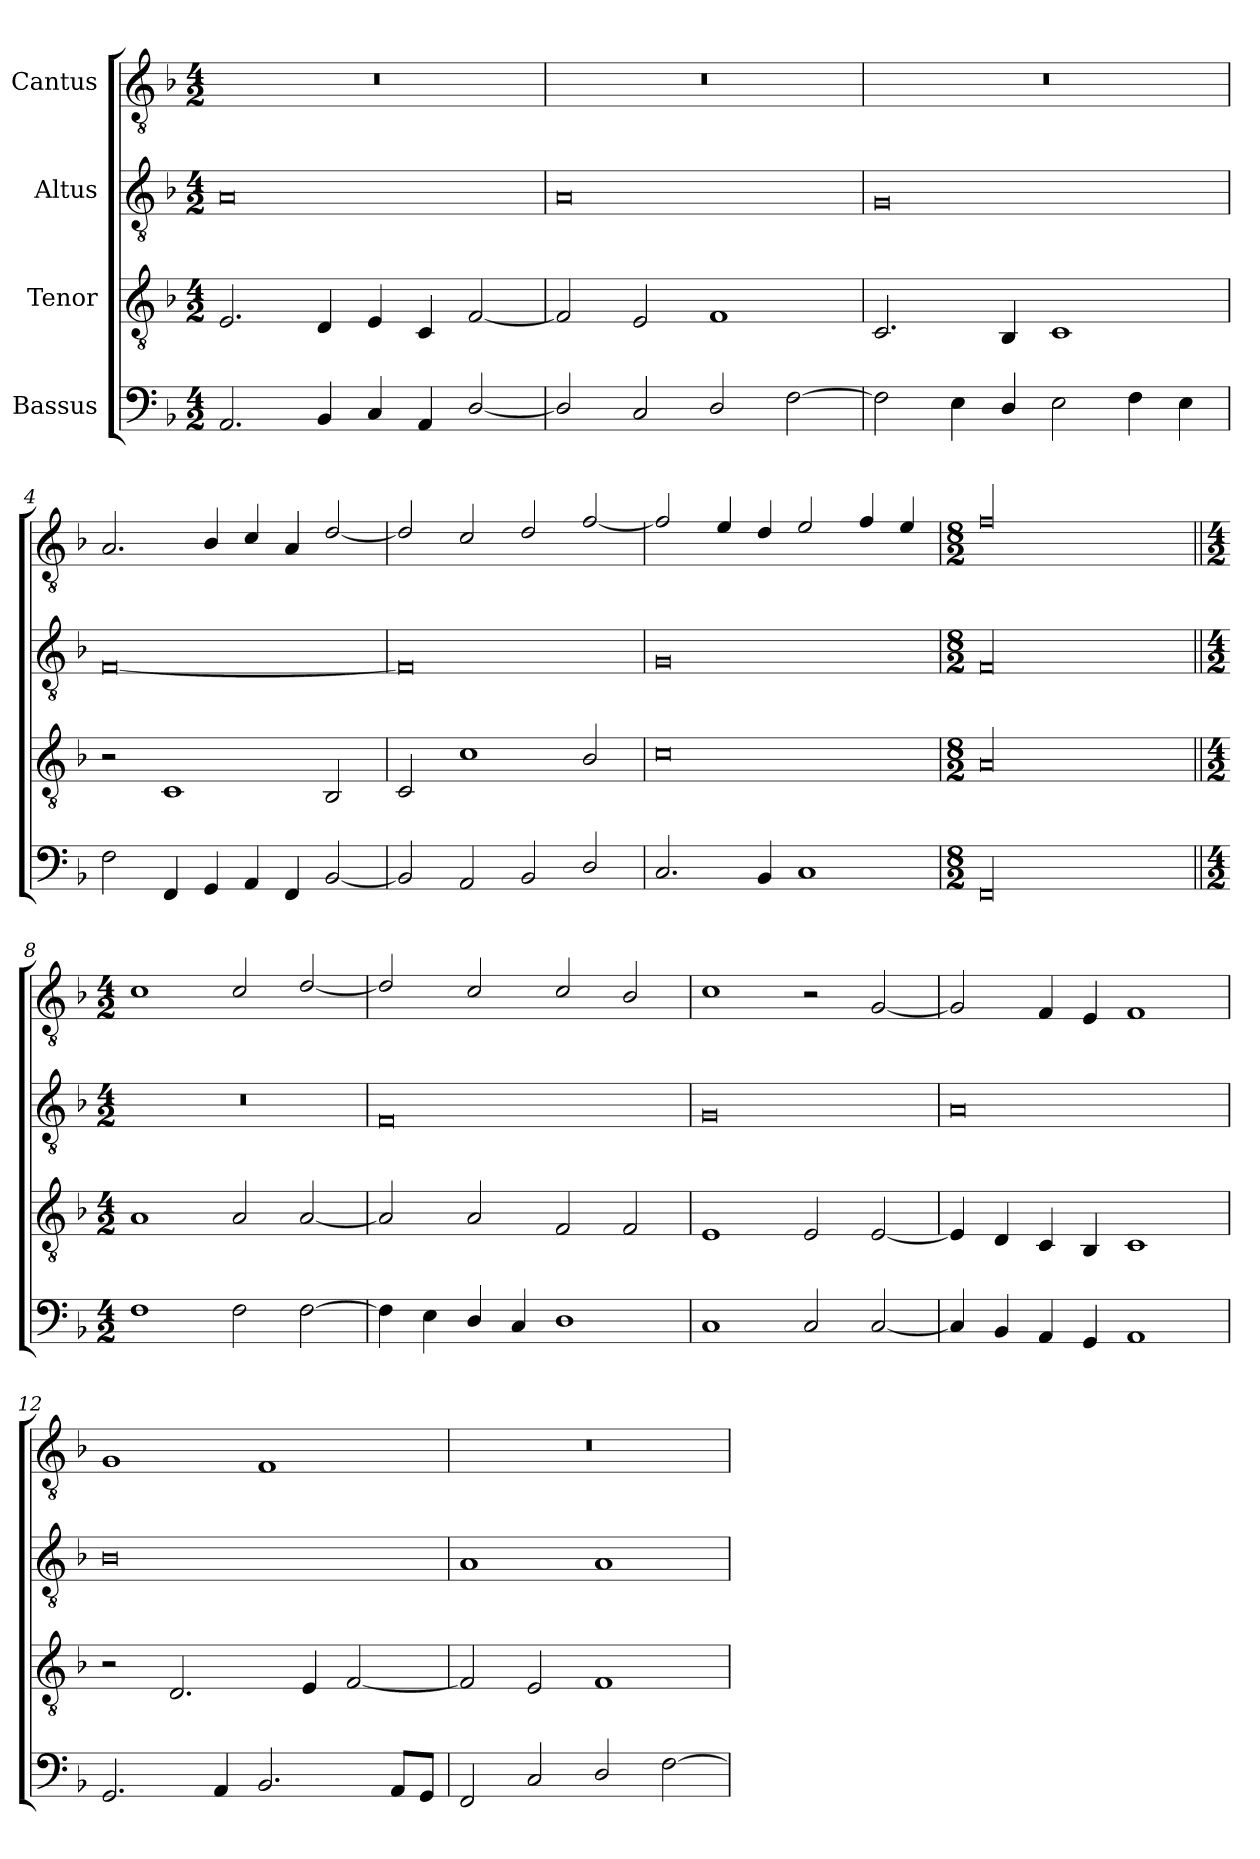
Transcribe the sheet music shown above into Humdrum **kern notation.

**kern	**kern	**kern	**kern
*part4	*part3	*part2	*part1
*staff4	*staff3	*staff2	*staff1
*I"Bassus	*I"Tenor	*I"Altus	*I"Cantus
*clefF4	*clefGv2	*clefGv2	*clefGv2
*k[b-]	*k[b-]	*k[b-]	*k[b-]
*M4/2	*M4/2	*M4/2	*M4/2
=1	=1	=1	=1
2.AA/	2.E/	0A/	0r
4BB-/	4D/	.	.
4C/	4E/	.	.
4AA/	4C/	.	.
[2D/	[2F/	.	.
=2	=2	=2	=2
2D/]	2F/]	0A/	0r
2C/	2E/	.	.
2D/	1F/	.	.
[2F\	.	.	.
=3	=3	=3	=3
2F\]	2.C/	0G/	0r
4E\	.	.	.
4D/	4BB-/	.	.
2E\	1C/	.	.
4F\	.	.	.
4E\	.	.	.
=4	=4	=4	=4
2F\	2r	[0F/	2.A/
4FF/	1C/	.	.
4GG/	.	.	4B-/
4AA/	.	.	4c/
4FF/	.	.	4A/
[2BB-/	2BB-/	.	[2d/
=5	=5	=5	=5
2BB-/]	2C/	0F/]	2d/]
2AA/	1c/	.	2c/
2BB-/	.	.	2d/
2D/	2B-/	.	[2f/
=6	=6	=6	=6
2.C/	0c/	0G/	2f/]
.	.	.	4e/
4BB-/	.	.	4d/
1C/	.	.	2e/
.	.	.	4f/
.	.	.	4e/
=7	=7	=7	=7
*M8/2	*M8/2	*M8/2	*M8/2
00FF/	00A/	00F/	00f/
=8||	=8||	=8||	=8||
*M4/2	*M4/2	*M4/2	*M4/2
1F\	1A/	0r	1c/
2F\	2A/	.	2c/
[2F\	[2A/	.	[2d/
=9	=9	=9	=9
4F\]	2A/]	0F/	2d/]
4E\	.	.	.
4D/	2A/	.	2c/
4C/	.	.	.
1D/	2F/	.	2c/
.	2F/	.	2B-/
=10	=10	=10	=10
1C/	1E/	0G/	1c/
2C/	2E/	.	2r
[2C/	[2E/	.	[2G/
=11	=11	=11	=11
4C/]	4E/]	0A/	2G/]
4BB-/	4D/	.	.
4AA/	4C/	.	4F/
4GG/	4BB-/	.	4E/
1AA/	1C/	.	1F/
=12	=12	=12	=12
2.GG/	2r	0B-/	1G/
.	2.D/	.	.
4AA/	.	.	.
2.BB-/	.	.	1F/
.	4E/	.	.
.	[2F/	.	.
8AA/L	.	.	.
8GG/J	.	.	.
=13	=13	=13	=13
2FF/	2F/]	1A/	0r
2C/	2E/	.	.
2D/	1F/	1A/	.
[2F\	.	.	.
=	=	=	=
*-	*-	*-	*-
